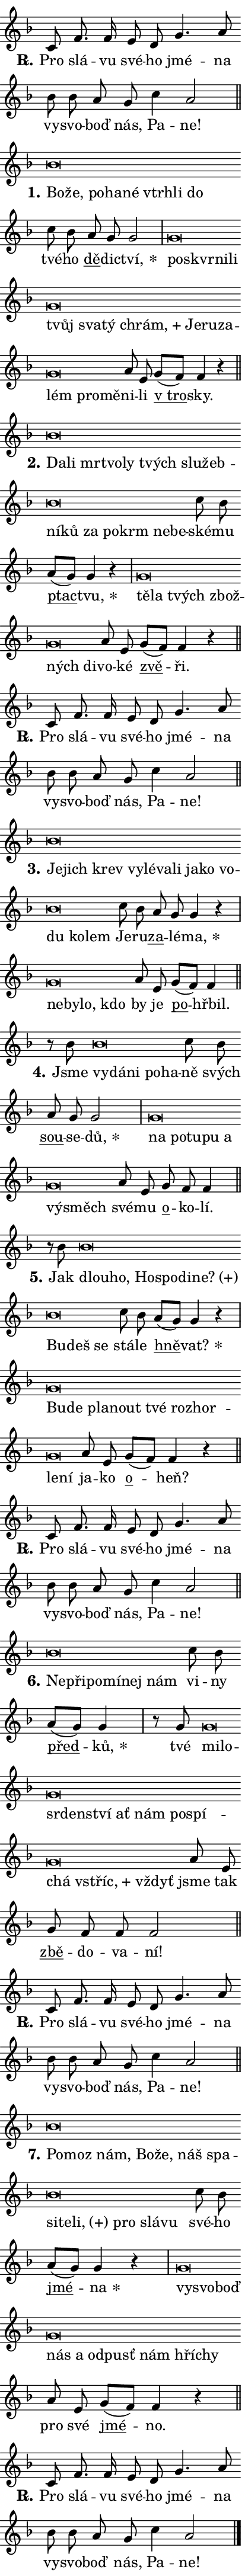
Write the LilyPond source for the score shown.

\version "2.24.0"
\header { tagline = "" }
\paper {
  indent = 0\cm
  top-margin = 0\cm
  right-margin = 0.13\cm % to fit lyric hyphens
  bottom-margin = 0\cm
  left-margin = 0\cm
  paper-width = 7\cm
  page-breaking = #ly:one-page-breaking
  system-system-spacing.basic-distance = #11
  score-system-spacing.basic-distance = #11
  ragged-last = ##f
}


%% Author: Thomas Morley
%% https://lists.gnu.org/archive/html/lilypond-user/2020-05/msg00002.html
#(define (line-position grob)
"Returns position of @var[grob} in current system:
   @code{'start}, if at first time-step
   @code{'end}, if at last time-step
   @code{'middle} otherwise
"
  (let* ((col (ly:item-get-column grob))
         (ln (ly:grob-object col 'left-neighbor))
         (rn (ly:grob-object col 'right-neighbor))
         (col-to-check-left (if (ly:grob? ln) ln col))
         (col-to-check-right (if (ly:grob? rn) rn col))
         (break-dir-left
           (and
             (ly:grob-property col-to-check-left 'non-musical #f)
             (ly:item-break-dir col-to-check-left)))
         (break-dir-right
           (and
             (ly:grob-property col-to-check-right 'non-musical #f)
             (ly:item-break-dir col-to-check-right))))
        (cond ((eqv? 1 break-dir-left) 'start)
              ((eqv? -1 break-dir-right) 'end)
              (else 'middle))))

#(define (tranparent-at-line-position vctor)
  (lambda (grob)
  "Relying on @code{line-position} select the relevant enry from @var{vctor}.
Used to determine transparency,"
    (case (line-position grob)
      ((end) (not (vector-ref vctor 0)))
      ((middle) (not (vector-ref vctor 1)))
      ((start) (not (vector-ref vctor 2))))))

noteHeadBreakVisibility =
#(define-music-function (break-visibility)(vector?)
"Makes @code{NoteHead}s transparent relying on @var{break-visibility}"
#{
  \override NoteHead.transparent =
    #(tranparent-at-line-position break-visibility)
#})

#(define delete-ledgers-for-transparent-note-heads
  (lambda (grob)
    "Reads whether a @code{NoteHead} is transparent.
If so this @code{NoteHead} is removed from @code{'note-heads} from
@var{grob}, which is supposed to be @code{LedgerLineSpanner}.
As a result ledgers are not printed for this @code{NoteHead}"
    (let* ((nhds-array (ly:grob-object grob 'note-heads))
           (nhds-list
             (if (ly:grob-array? nhds-array)
                 (ly:grob-array->list nhds-array)
                 '()))
           ;; Relies on the transparent-property being done before
           ;; Staff.LedgerLineSpanner.after-line-breaking is executed.
           ;; This is fragile ...
           (to-keep
             (remove
               (lambda (nhd)
                 (ly:grob-property nhd 'transparent #f))
               nhds-list)))
      ;; TODO find a better method to iterate over grob-arrays, similiar
      ;; to filter/remove etc for lists
      ;; For now rebuilt from scratch
      (set! (ly:grob-object grob 'note-heads)  '())
      (for-each
        (lambda (nhd)
          (ly:pointer-group-interface::add-grob grob 'note-heads nhd))
        to-keep))))

squashNotes = {
  \override NoteHead.X-extent = #'(-0.2 . 0.2)
  \override NoteHead.Y-extent = #'(-0.75 . 0)
  \override NoteHead.stencil =
    #(lambda (grob)
       (let ((pos (ly:grob-property grob 'staff-position)))
         (begin
           (if (< pos -7) (display "ERROR: Lower brevis then expected\n") (display "OK: Expected brevis position\n"))
           (if (<= pos -6) ly:text-interface::print ly:note-head::print))))
}
unSquashNotes = {
  \revert NoteHead.X-extent
  \revert NoteHead.Y-extent
  \revert NoteHead.stencil
}

hideNotes = \noteHeadBreakVisibility #begin-of-line-visible
unHideNotes = \noteHeadBreakVisibility #all-visible

% work-around for resetting accidentals
% https://lilypond.org/doc/v2.23/Documentation/notation/displaying-rhythms#unmetered-music
cadenzaMeasure = {
  \cadenzaOff
  \partial 1024 s1024
  \cadenzaOn
}

#(define-markup-command (accent layout props text) (markup?)
  "Underline accented syllable"
  (interpret-markup layout props
    #{\markup \override #'(offset . 4.3) \underline { #text }#}))

responsum = \markup \concat {
  "R" \hspace #-1.05 \path #0.1 #'((moveto 0 0.07) (lineto 0.9 0.8)) \hspace #0.05 "."
}

spaceSize = #0.6828661417322834 % exact space size for TeX Gyre Schola

\layout {
  \context {
    \Staff
    \remove "Time_signature_engraver"
    \override LedgerLineSpanner.after-line-breaking = #delete-ledgers-for-transparent-note-heads
  }
  \context {
    \Lyrics {
      \override LyricSpace.minimum-distance = \spaceSize
      \override LyricText.font-name = #"TeX Gyre Schola"
      \override LyricText.font-size = 1
      \override StanzaNumber.font-name = #"TeX Gyre Schola Bold"
      \override StanzaNumber.font-size = 1
    }
  }
  \context {
    \Score 
    \override NoteHead.text =
      #(lambda (grob) 
        (let ((pos (ly:grob-property grob 'staff-position)))
          #{\markup {
            \combine
              \halign #-0.55 \raise #(if (= pos -6) 0 0.5) \override #'(thickness . 2) \draw-line #'(3.2 . 0)
              \musicglyph "noteheads.sM1"
          }#}))
  }
}

% magnetic-lyrics.ily
%
%   written by
%     Jean Abou Samra <jean@abou-samra.fr>
%     Werner Lemberg <wl@gnu.org>
%
%   adapted by
%     Jiri Hon <jiri.hon@gmail.com>
%
% Version 2022-Apr-15

% https://www.mail-archive.com/lilypond-user@gnu.org/msg149350.html

#(define (Left_hyphen_pointer_engraver context)
   "Collect syllable-hyphen-syllable occurrences in lyrics and store
them in properties.  This engraver only looks to the left.  For
example, if the lyrics input is @code{foo -- bar}, it does the
following.

@itemize @bullet
@item
Set the @code{text} property of the @code{LyricHyphen} grob between
@q{foo} and @q{bar} to @code{foo}.

@item
Set the @code{left-hyphen} property of the @code{LyricText} grob with
text @q{foo} to the @code{LyricHyphen} grob between @q{foo} and
@q{bar}.
@end itemize

Use this auxiliary engraver in combination with the
@code{lyric-@/text::@/apply-@/magnetic-@/offset!} hook."
   (let ((hyphen #f)
         (text #f))
     (make-engraver
      (acknowledgers
       ((lyric-syllable-interface engraver grob source-engraver)
        (set! text grob)))
      (end-acknowledgers
       ((lyric-hyphen-interface engraver grob source-engraver)
        ;(when (not (grob::has-interface grob 'lyric-space-interface))
          (set! hyphen grob)));)
      ((stop-translation-timestep engraver)
       (when (and text hyphen)
         (ly:grob-set-object! text 'left-hyphen hyphen))
       (set! text #f)
       (set! hyphen #f)))))

#(define (lyric-text::apply-magnetic-offset! grob)
   "If the space between two syllables is less than the value in
property @code{LyricText@/.details@/.squash-threshold}, move the right
syllable to the left so that it gets concatenated with the left
syllable.

Use this function as a hook for
@code{LyricText@/.after-@/line-@/breaking} if the
@code{Left_@/hyphen_@/pointer_@/engraver} is active."
   (let ((hyphen (ly:grob-object grob 'left-hyphen #f)))
     (when hyphen
       (let ((left-text (ly:spanner-bound hyphen LEFT)))
         (when (grob::has-interface left-text 'lyric-syllable-interface)
           (let* ((common (ly:grob-common-refpoint grob left-text X))
                  (this-x-ext (ly:grob-extent grob common X))
                  (left-x-ext
                   (begin
                     ;; Trigger magnetism for left-text.
                     (ly:grob-property left-text 'after-line-breaking)
                     (ly:grob-extent left-text common X)))
                  ;; `delta` is the gap width between two syllables.
                  (delta (- (interval-start this-x-ext)
                            (interval-end left-x-ext)))
                  (details (ly:grob-property grob 'details))
                  (threshold (assoc-get 'squash-threshold details 0.2)))
             (when (< delta threshold)
               (let* (;; We have to manipulate the input text so that
                      ;; ligatures crossing syllable boundaries are not
                      ;; disabled.  For languages based on the Latin
                      ;; script this is essentially a beautification.
                      ;; However, for non-Western scripts it can be a
                      ;; necessity.
                      (lt (ly:grob-property left-text 'text))
                      (rt (ly:grob-property grob 'text))
                      (is-space (grob::has-interface hyphen 'lyric-space-interface))
                      (space (if is-space " " ""))
                      (extra-delta (if is-space spaceSize 0))
                      ;; Append new syllable.
                      (ltrt-space (if (and (string? lt) (string? rt))
                                (string-append lt space rt)
                                (make-concat-markup (list lt space rt))))
                      ;; Right-align `ltrt` to the right side.
                      (ltrt-space-markup (grob-interpret-markup
                               grob
                               (make-translate-markup
                                (cons (interval-length this-x-ext) 0)
                                (make-right-align-markup ltrt-space)))))
                 (begin
                   ;; Don't print `left-text`.
                   (ly:grob-set-property! left-text 'stencil #f)
                   ;; Set text and stencil (which holds all collected
                   ;; syllables so far) and shift it to the left.
                   (ly:grob-set-property! grob 'text ltrt-space)
                   (ly:grob-set-property! grob 'stencil ltrt-space-markup)
                   (ly:grob-translate-axis! grob (- (- delta extra-delta)) X))))))))))


#(define (lyric-hyphen::displace-bounds-first grob)
   ;; Make very sure this callback isn't triggered too early.
   (let ((left (ly:spanner-bound grob LEFT))
         (right (ly:spanner-bound grob RIGHT)))
     (ly:grob-property left 'after-line-breaking)
     (ly:grob-property right 'after-line-breaking)
     (ly:lyric-hyphen::print grob)))

squashThreshold = #0.4

\layout {
  \context {
    \Lyrics
    \consists #Left_hyphen_pointer_engraver
    \override LyricText.after-line-breaking =
      #lyric-text::apply-magnetic-offset!
    \override LyricHyphen.stencil = #lyric-hyphen::displace-bounds-first
    \override LyricText.details.squash-threshold = \squashThreshold
    \override LyricHyphen.minimum-distance = 0
    \override LyricHyphen.minimum-length = \squashThreshold
  }
}

squashText = \override LyricText.details.squash-threshold = 9999
unSquashText = \override LyricText.details.squash-threshold = \squashThreshold

leftText = \override LyricText.self-alignment-X = #LEFT
unLeftText = \revert LyricText.self-alignment-X

starOffset = #(lambda (grob) 
                (let ((x_offset (ly:self-alignment-interface::aligned-on-x-parent grob)))
                  (if (= x_offset 0) 0 (+ x_offset 1.2))))

star = #(define-music-function (syllable)(string?)
"Append star separator at the end of a syllable"
#{
  \once \override LyricText.X-offset = #starOffset
  \lyricmode { \markup {
    #syllable
    \override #'((font-name . "TeX Gyre Schola Bold")) \hspace #0.2 \lower #0.65 \larger "*"
  } }
#})

starAccent = #(define-music-function (syllable)(string?)
"Append star separator at the end of a syllable and make accent"
#{
  \once \override LyricText.X-offset = #starOffset
  \lyricmode { \markup {
    \accent #syllable
    \override #'((font-name . "TeX Gyre Schola Bold")) \hspace #0.2 \lower #0.65 \larger "*"
  } }
#})

breath = #(define-music-function (syllable)(string?)
"Append breathing indicator at the end of a syllable"
#{
  \lyricmode { \markup { #syllable "+" } }
#})

optionalBreath = #(define-music-function (syllable)(string?)
"Append optional breathing indicator at the end of a syllable"
#{
  \lyricmode { \markup { #syllable "(+)" } }
#})


\score {
    <<
        \new Voice = "melody" { \cadenzaOn \key f \major \relative { c'8 f8. f16 e8 d g4. a8 \bar "" bes bes \bar "" a g c4 a2 \cadenzaMeasure \bar "||" \break } }
        \new Lyrics \lyricsto "melody" { \lyricmode { \set stanza = \responsum
Pro slá -- vu své -- ho jmé -- na vy -- svo -- boď nás, Pa -- ne! } }
    >>
    \layout {}
}

\score {
    <<
        \new Voice = "melody" { \cadenzaOn \key f \major \relative { \squashNotes bes'\breve*1/16 \hideNotes \breve*1/16 \bar "" \breve*1/16 \bar "" \breve*1/16 \bar "" \breve*1/16 \bar "" \breve*1/16 \bar "" \breve*1/16 \breve*1/16 \bar "" \unHideNotes \unSquashNotes c8 bes \bar "" a g g2 \cadenzaMeasure \bar "|" \squashNotes g\breve*1/16 \hideNotes \breve*1/16 \bar "" \breve*1/16 \bar "" \breve*1/16 \bar "" \breve*1/16 \bar "" \breve*1/16 \bar "" \breve*1/16 \bar "" \breve*1/16 \bar "" \breve*1/16 \bar "" \breve*1/16 \bar "" \breve*1/16 \bar "" \breve*1/16 \bar "" \breve*1/16 \breve*1/16 \bar "" \unHideNotes \unSquashNotes a8 e \bar "" g[( f)] f4 r \cadenzaMeasure \bar "||" \break } }
        \new Lyrics \lyricsto "melody" { \lyricmode { \set stanza = "1."
\leftText Bo -- \squashText že, po -- ha -- né vtrh -- li do \unLeftText \unSquashText tvé -- ho \markup \accent dě -- dic -- \star tví, \leftText po -- \squashText skvr -- ni -- li tvůj sva -- tý \breath "chrám," Je -- ru -- za -- lém pro -- mě -- \unLeftText \unSquashText ni -- li \markup \accent "v tro" -- sky. } }
    >>
    \layout {}
}

\score {
    <<
        \new Voice = "melody" { \cadenzaOn \key f \major \relative { \squashNotes bes'\breve*1/16 \hideNotes \breve*1/16 \bar "" \breve*1/16 \bar "" \breve*1/16 \bar "" \breve*1/16 \bar "" \breve*1/16 \bar "" \breve*1/16 \bar "" \breve*1/16 \bar "" \breve*1/16 \bar "" \breve*1/16 \bar "" \breve*1/16 \bar "" \breve*1/16 \bar "" \breve*1/16 \bar "" \breve*1/16 \breve*1/16 \bar "" \unHideNotes \unSquashNotes c8 bes \bar "" a[( g)] g4 r \cadenzaMeasure \bar "|" \squashNotes g\breve*1/16 \hideNotes \breve*1/16 \bar "" \breve*1/16 \bar "" \breve*1/16 \bar "" \breve*1/16 \breve*1/16 \bar "" \unHideNotes \unSquashNotes a8 e \bar "" g[( f)] f4 r \cadenzaMeasure \bar "||" \break } }
        \new Lyrics \lyricsto "melody" { \lyricmode { \set stanza = "2."
\leftText Da -- \squashText li mrt -- vo -- ly tvých slu -- žeb -- ní -- ků za po -- krm ne -- be -- \unLeftText \unSquashText ské -- mu \markup \accent ptac -- \star tvu, \leftText tě -- \squashText la tvých zbož -- ných di -- \unLeftText \unSquashText vo -- ké \markup \accent zvě -- ři. } }
    >>
    \layout {}
}

\score {
    <<
        \new Voice = "melody" { \cadenzaOn \key f \major \relative { c'8 f8. f16 e8 d g4. a8 \bar "" bes bes \bar "" a g c4 a2 \cadenzaMeasure \bar "||" \break } }
        \new Lyrics \lyricsto "melody" { \lyricmode { \set stanza = \responsum
Pro slá -- vu své -- ho jmé -- na vy -- svo -- boď nás, Pa -- ne! } }
    >>
    \layout {}
}

\score {
    <<
        \new Voice = "melody" { \cadenzaOn \key f \major \relative { \squashNotes bes'\breve*1/16 \hideNotes \breve*1/16 \bar "" \breve*1/16 \bar "" \breve*1/16 \bar "" \breve*1/16 \bar "" \breve*1/16 \bar "" \breve*1/16 \bar "" \breve*1/16 \bar "" \breve*1/16 \bar "" \breve*1/16 \bar "" \breve*1/16 \bar "" \breve*1/16 \breve*1/16 \bar "" \unHideNotes \unSquashNotes c8 bes \bar "" a g g4 r \cadenzaMeasure \bar "|" \squashNotes g\breve*1/16 \hideNotes \breve*1/16 \bar "" \breve*1/16 \breve*1/16 \bar "" \unHideNotes \unSquashNotes a8 e \bar "" g[( f)] f4 \cadenzaMeasure \bar "||" \break } }
        \new Lyrics \lyricsto "melody" { \lyricmode { \set stanza = "3."
\leftText Je -- \squashText jich krev vy -- lé -- va -- li ja -- ko vo -- du ko -- lem \unLeftText \unSquashText Je -- ru -- \markup \accent za -- lé -- \star ma, \leftText ne -- \squashText by -- lo, kdo \unLeftText \unSquashText by je \markup \accent po -- hřbil. } }
    >>
    \layout {}
}

\score {
    <<
        \new Voice = "melody" { \cadenzaOn \key f \major \relative { r8 bes'8 \squashNotes bes\breve*1/16 \hideNotes \breve*1/16 \bar "" \breve*1/16 \bar "" \breve*1/16 \breve*1/16 \bar "" \unHideNotes \unSquashNotes c8 bes \bar "" a g g2 \cadenzaMeasure \bar "|" \squashNotes g\breve*1/16 \hideNotes \breve*1/16 \bar "" \breve*1/16 \bar "" \breve*1/16 \bar "" \breve*1/16 \bar "" \breve*1/16 \breve*1/16 \bar "" \unHideNotes \unSquashNotes a8 e \bar "" g f f4 \cadenzaMeasure \bar "||" \break } }
        \new Lyrics \lyricsto "melody" { \lyricmode { \set stanza = "4."
Jsme \leftText vy -- \squashText dá -- ni po -- ha -- \unLeftText \unSquashText ně svých \markup \accent sou -- se -- \star dů, \leftText na \squashText po -- tu -- pu a vý -- směch \unLeftText \unSquashText své -- mu \markup \accent o -- ko -- lí. } }
    >>
    \layout {}
}

\score {
    <<
        \new Voice = "melody" { \cadenzaOn \key f \major \relative { r8 bes'8 \squashNotes bes\breve*1/16 \hideNotes \breve*1/16 \bar "" \breve*1/16 \bar "" \breve*1/16 \bar "" \breve*1/16 \bar "" \breve*1/16 \bar "" \breve*1/16 \bar "" \breve*1/16 \breve*1/16 \bar "" \unHideNotes \unSquashNotes c8 bes \bar "" a[( g)] g4 r \cadenzaMeasure \bar "|" \squashNotes g\breve*1/16 \hideNotes \breve*1/16 \bar "" \breve*1/16 \bar "" \breve*1/16 \bar "" \breve*1/16 \bar "" \breve*1/16 \bar "" \breve*1/16 \bar "" \breve*1/16 \breve*1/16 \bar "" \unHideNotes \unSquashNotes a8 e \bar "" g[( f)] f4 r \cadenzaMeasure \bar "||" \break } }
        \new Lyrics \lyricsto "melody" { \lyricmode { \set stanza = "5."
Jak \leftText dlou -- \squashText ho, Ho -- spo -- di -- \optionalBreath ne? Bu -- deš se \unLeftText \unSquashText stá -- le \markup \accent hně -- \star vat? \leftText Bu -- \squashText de pla -- nout tvé roz -- hor -- le -- ní \unLeftText \unSquashText ja -- ko \markup \accent o -- heň? } }
    >>
    \layout {}
}

\score {
    <<
        \new Voice = "melody" { \cadenzaOn \key f \major \relative { c'8 f8. f16 e8 d g4. a8 \bar "" bes bes \bar "" a g c4 a2 \cadenzaMeasure \bar "||" \break } }
        \new Lyrics \lyricsto "melody" { \lyricmode { \set stanza = \responsum
Pro slá -- vu své -- ho jmé -- na vy -- svo -- boď nás, Pa -- ne! } }
    >>
    \layout {}
}

\score {
    <<
        \new Voice = "melody" { \cadenzaOn \key f \major \relative { \squashNotes bes'\breve*1/16 \hideNotes \breve*1/16 \bar "" \breve*1/16 \bar "" \breve*1/16 \bar "" \breve*1/16 \breve*1/16 \bar "" \unHideNotes \unSquashNotes c8 bes \bar "" a[( g)] g4 \cadenzaMeasure \bar "|" r8 g8 \squashNotes g\breve*1/16 \hideNotes \breve*1/16 \bar "" \breve*1/16 \bar "" \breve*1/16 \bar "" \breve*1/16 \bar "" \breve*1/16 \bar "" \breve*1/16 \bar "" \breve*1/16 \bar "" \breve*1/16 \bar "" \breve*1/16 \bar "" \breve*1/16 \breve*1/16 \bar "" \unHideNotes \unSquashNotes a8 e \bar "" g f f f2 \cadenzaMeasure \bar "||" \break } }
        \new Lyrics \lyricsto "melody" { \lyricmode { \set stanza = "6."
\leftText Ne -- \squashText při -- po -- mí -- nej nám \unLeftText \unSquashText vi -- ny \markup \accent před -- \star ků, tvé \leftText mi -- \squashText lo -- sr -- den -- ství ať nám po -- spí -- chá \breath "vstříc," vždyť \unLeftText \unSquashText jsme tak \markup \accent zbě -- do -- va -- ní! } }
    >>
    \layout {}
}

\score {
    <<
        \new Voice = "melody" { \cadenzaOn \key f \major \relative { c'8 f8. f16 e8 d g4. a8 \bar "" bes bes \bar "" a g c4 a2 \cadenzaMeasure \bar "||" \break } }
        \new Lyrics \lyricsto "melody" { \lyricmode { \set stanza = \responsum
Pro slá -- vu své -- ho jmé -- na vy -- svo -- boď nás, Pa -- ne! } }
    >>
    \layout {}
}

\score {
    <<
        \new Voice = "melody" { \cadenzaOn \key f \major \relative { \squashNotes bes'\breve*1/16 \hideNotes \breve*1/16 \bar "" \breve*1/16 \bar "" \breve*1/16 \bar "" \breve*1/16 \bar "" \breve*1/16 \bar "" \breve*1/16 \bar "" \breve*1/16 \bar "" \breve*1/16 \bar "" \breve*1/16 \bar "" \breve*1/16 \bar "" \breve*1/16 \breve*1/16 \bar "" \unHideNotes \unSquashNotes c8 bes \bar "" a[( g)] g4 r \cadenzaMeasure \bar "|" \squashNotes g\breve*1/16 \hideNotes \breve*1/16 \bar "" \breve*1/16 \bar "" \breve*1/16 \bar "" \breve*1/16 \bar "" \breve*1/16 \bar "" \breve*1/16 \bar "" \breve*1/16 \bar "" \breve*1/16 \breve*1/16 \bar "" \unHideNotes \unSquashNotes a8 e \bar "" g[( f)] f4 r \cadenzaMeasure \bar "||" \break } }
        \new Lyrics \lyricsto "melody" { \lyricmode { \set stanza = "7."
\leftText Po -- \squashText moz nám, Bo -- že, náš spa -- si -- te -- \optionalBreath li, pro slá -- vu \unLeftText \unSquashText své -- ho \markup \accent jmé -- \star na \leftText vy -- \squashText svo -- boď nás a od -- pusť nám hří -- chy \unLeftText \unSquashText pro své \markup \accent jmé -- no. } }
    >>
    \layout {}
}

\score {
    <<
        \new Voice = "melody" { \cadenzaOn \key f \major \relative { c'8 f8. f16 e8 d g4. a8 \bar "" bes bes \bar "" a g c4 a2 \cadenzaMeasure \bar "||" \break } \bar "|." }
        \new Lyrics \lyricsto "melody" { \lyricmode { \set stanza = \responsum
Pro slá -- vu své -- ho jmé -- na vy -- svo -- boď nás, Pa -- ne! } }
    >>
    \layout {}
}
